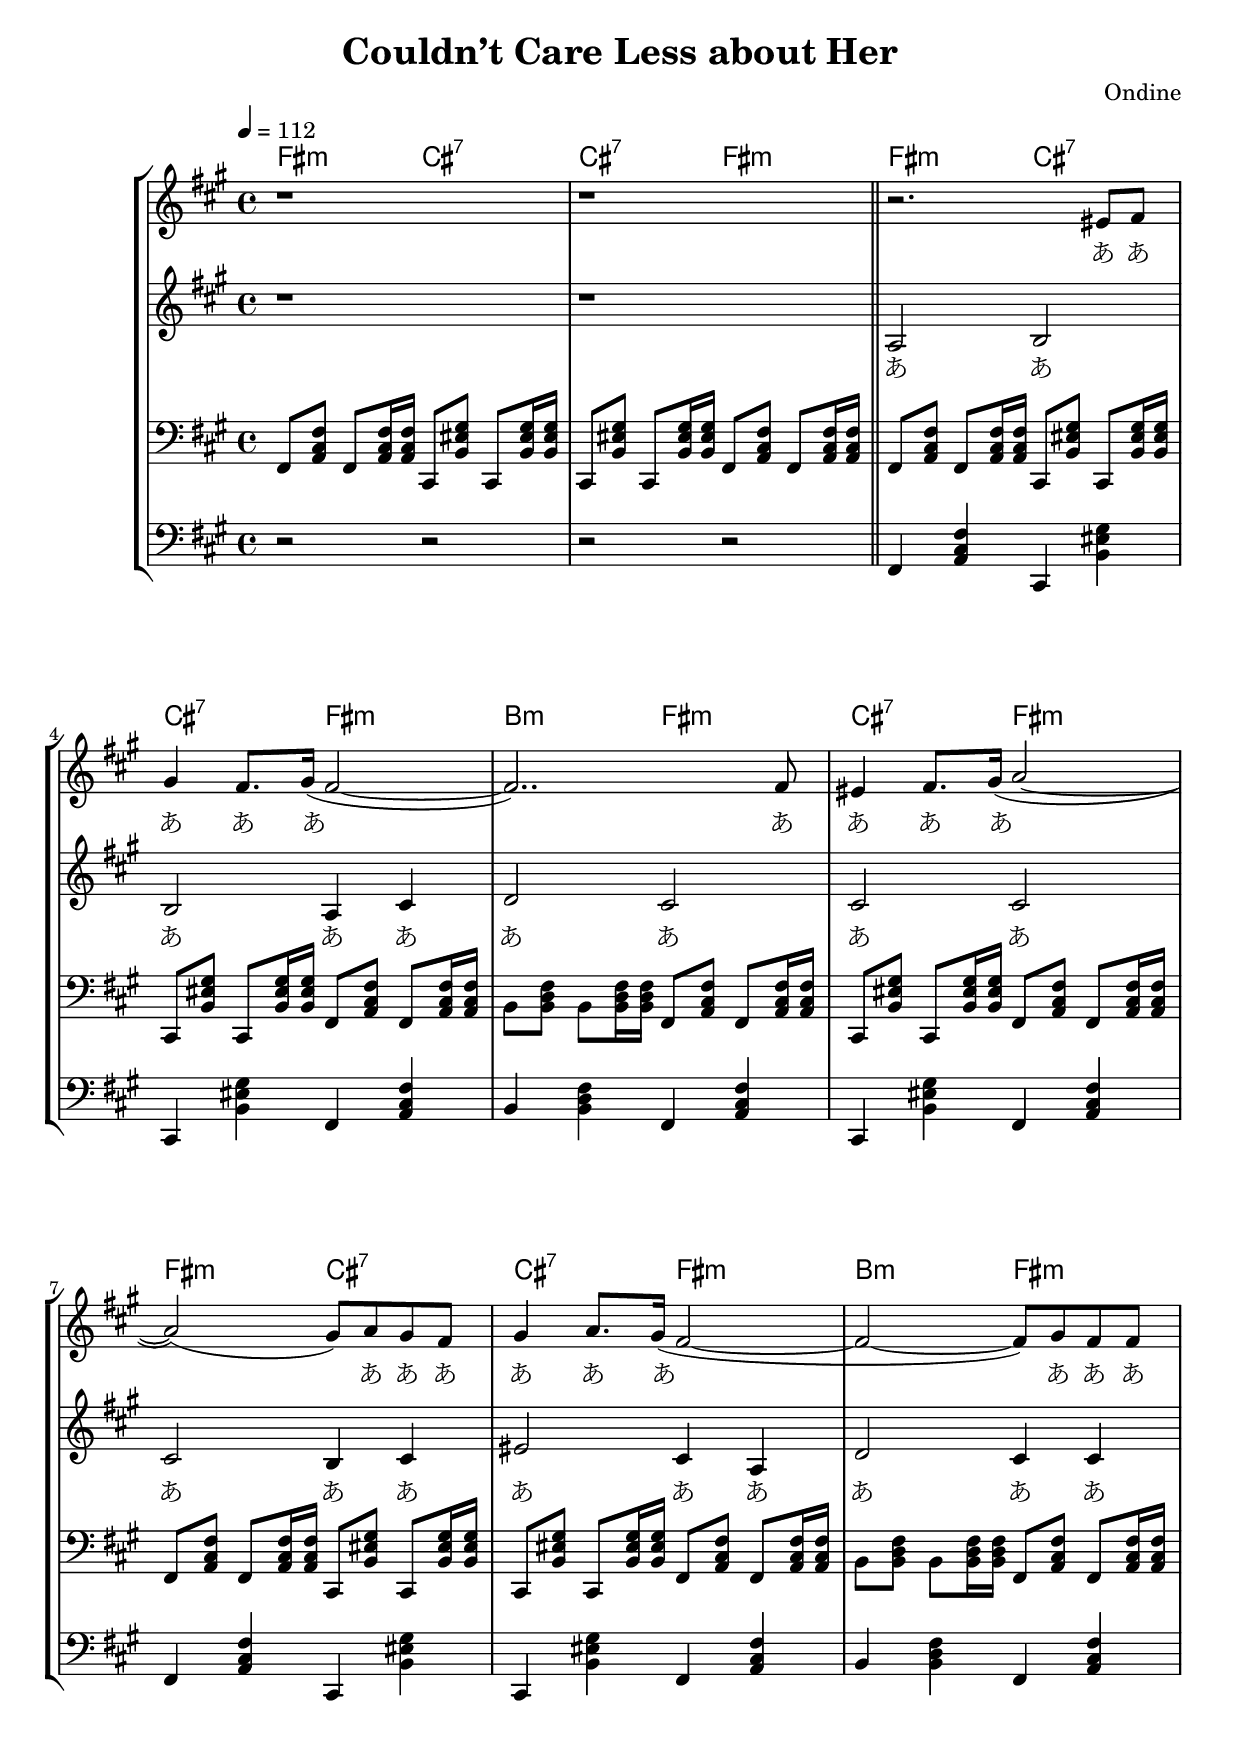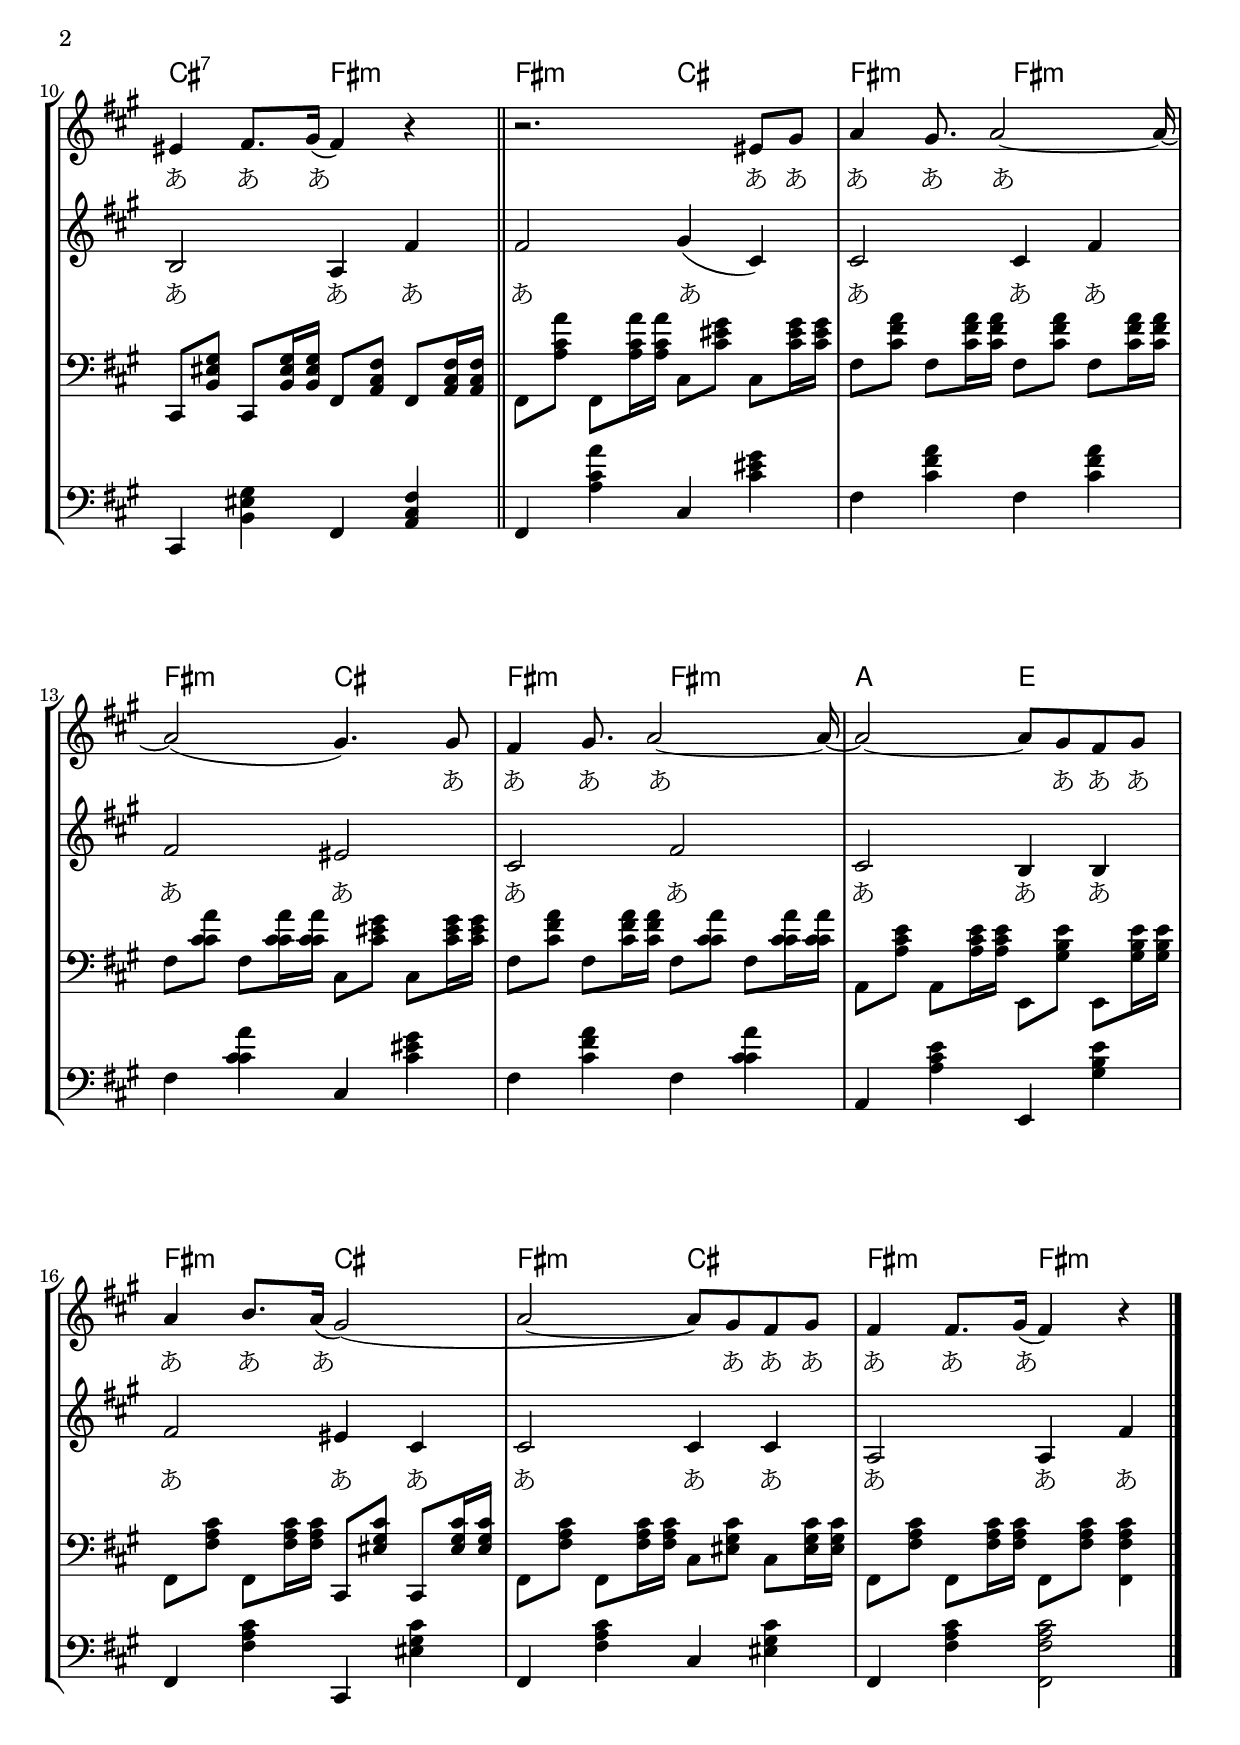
\version "2.12.1"

\header {
	title = \markup {"Couldn’t Care Less about Her"}
	composer = \markup \center-column {Ondine}
}

harmony = \chordmode {
	fis2:m cis:7 cis:7 fis:m 

	fis:m cis:7 cis:7 fis:m b:m fis:m cis:7 fis:m fis:m cis:7 cis:7 fis:m b:m fis:m cis:7 fis:m 

	fis:m cis fis:m fis:m fis:m cis fis:m fis:m a e fis:m cis fis:m cis fis:m fis:m 
}

melody = {
	\key a \major
	\tempo 4 = 112
	r1 | r1   
	\set Staff.midiInstrument = #"Slap Bass 2"
	r2. eis'8  fis'8 
	gis'4  fis'8.  gis'16  (fis'2~ 
	fis'2..)  fis'8 
	eis'4  fis'8.  gis'16  (a'2~ 
	a'2)  (gis'8)  a'8  gis'8  fis'8 
	gis'4  a'8.  gis'16  (fis'2~ 
	fis'2~fis'8)  gis'8  fis'8  fis'8 
	eis'4  fis'8.  gis'16  (fis'4)  	r4 	\set Staff.midiInstrument = #"Slap Bass 2"
	r2. eis'8  gis'8 
	a'4  gis'8.  a'2~a'16~ 
	a'2  (gis'4.)  gis'8 
	fis'4  gis'8.  a'2~a'16~ 
	a'2~a'8  gis'8  fis'8  gis'8 
	a'4  b'8.  a'16  (gis'2) 
	(a'2~a'8)  gis'8  fis'8  gis'8 
	fis'4  fis'8.  gis'16  (fis'4)  	r4 	\bar "|."
}

words = \lyricmode {
	
	あ  あ  あ  あ  あ  あ  あ  あ  あ  あ  あ  あ  あ  あ  あ  あ  あ  あ  あ  あ  あ  
	あ  あ  あ  あ  あ  あ  あ  あ  あ  あ  あ  あ  あ  あ  あ  あ  あ  あ  あ  あ  あ  
}

secondmelody = {
	\key a \major
	\tempo 4 = 112
	r1 | r1   
	\set Staff.midiInstrument = #"Slap Bass 2"
	 a2  b2 
	b2  a4  cis'4 
	d'2  cis'2 
	cis'2  cis'2 
	cis'2  b4  cis'4 
	eis'2  cis'4  a4 
	d'2  cis'4  cis'4 
	b2  a4  fis'4
	\set Staff.midiInstrument = #"Slap Bass 2"
	 fis'2  gis'4  (cis'4) 
	cis'2  cis'4  fis'4 
	fis'2  eis'2 
	cis'2  fis'2 
	cis'2  b4  b4 
	fis'2  eis'4  cis'4 
	cis'2  cis'4  cis'4 
	a2  a4  fis'4
	\bar "|."
}

secondwords = \lyricmode {
	
	あ  あ  あ  あ  あ  あ  あ  あ  あ  あ  あ  あ  あ  あ  あ  あ  あ  あ  あ  あ  あ  
	あ  あ  あ  あ  あ  あ  あ  あ  あ  あ  あ  あ  あ  あ  あ  あ  あ  あ  あ  あ  あ  
}

tempochange = {
	\tempo 4 = 112
	r1 | r1 \bar "||"
	\tempo 4 = 112
	r1 | r1 | r1 | r1 | r1 | r1 | r1 | r1 \bar "||"
	\tempo 4 = 112
	r1 | r1 | r1 | r1 | r1 | r1 | r1 | r1 \bar "|."
}

mainacc = {
	\clef bass
	\set Staff.midiInstrument = #"Rock Organ"
	\key a \major
	\tempo 4 = 112
	fis,8 <a, cis fis> fis, <a, cis fis>16 <a, cis fis>
	cis,8 <b, eis gis> cis, <b, eis gis>16 <b, eis gis>
	cis,8 <b, eis gis> cis, <b, eis gis>16 <b, eis gis>
	fis,8 <a, cis fis> fis, <a, cis fis>16 <a, cis fis>
	\bar "||"

	\set Staff.midiInstrument = #"Rock Organ"
	fis,8 <a, cis fis> fis, <a, cis fis>16 <a, cis fis>
	cis,8 <b, eis gis> cis, <b, eis gis>16 <b, eis gis>
	cis,8 <b, eis gis> cis, <b, eis gis>16 <b, eis gis>
	fis,8 <a, cis fis> fis, <a, cis fis>16 <a, cis fis>
	b,8 <b, d fis> b, <b, d fis>16 <b, d fis>
	fis,8 <a, cis fis> fis, <a, cis fis>16 <a, cis fis>
	cis,8 <b, eis gis> cis, <b, eis gis>16 <b, eis gis>
	fis,8 <a, cis fis> fis, <a, cis fis>16 <a, cis fis>
	fis,8 <a, cis fis> fis, <a, cis fis>16 <a, cis fis>
	cis,8 <b, eis gis> cis, <b, eis gis>16 <b, eis gis>
	cis,8 <b, eis gis> cis, <b, eis gis>16 <b, eis gis>
	fis,8 <a, cis fis> fis, <a, cis fis>16 <a, cis fis>
	b,8 <b, d fis> b, <b, d fis>16 <b, d fis>
	fis,8 <a, cis fis> fis, <a, cis fis>16 <a, cis fis>
	cis,8 <b, eis gis> cis, <b, eis gis>16 <b, eis gis>
	fis,8 <a, cis fis> fis, <a, cis fis>16 <a, cis fis>
	\bar "||"

	\set Staff.midiInstrument = #"Rock Organ"
	fis,8 <cis' a a'> fis, <cis' a a'>16 <cis' a a'>
	cis8 <cis' eis' gis'> cis <cis' eis' gis'>16 <cis' eis' gis'>
	fis8 <cis' fis' a'> fis <cis' fis' a'>16 <cis' fis' a'>
	fis8 <cis' fis' a'> fis <cis' fis' a'>16 <cis' fis' a'>
	fis8 <cis' cis' a'> fis <cis' cis' a'>16 <cis' cis' a'>
	cis8 <cis' eis' gis'> cis <cis' eis' gis'>16 <cis' eis' gis'>
	fis8 <cis' fis' a'> fis <cis' fis' a'>16 <cis' fis' a'>
	fis8 <cis' cis' a'> fis <cis' cis' a'>16 <cis' cis' a'>
	a,8 <a cis' e'> a, <a cis' e'>16 <a cis' e'>
	e,8 <gis b e'> e, <gis b e'>16 <gis b e'>
	fis,8 <fis a cis'> fis, <fis a cis'>16 <fis a cis'>
	cis,8 <eis gis cis'> cis, <eis gis cis'>16 <eis gis cis'>
	fis,8 <fis a cis'> fis, <fis a cis'>16 <fis a cis'>
	cis8 <eis gis cis'> cis <eis gis cis'>16 <eis gis cis'>
	fis,8 <fis a cis'> fis, <fis a cis'>16 <fis a cis'>
	fis,8 <fis a cis'>8 <fis, fis a cis'>4
	\bar "|."
}

subacc = {
	\clef bass
	\set Staff.midiInstrument = #"Acoustic grand"
	\key a \major
	\tempo 4 = 112
	r2
	r2
	r2
	r2
	\bar "||"

	\set Staff.midiInstrument = #"Acoustic Bass"
	fis,4 <a, cis fis>4
	cis,4 <b, eis gis>4
	cis,4 <b, eis gis>4
	fis,4 <a, cis fis>4
	b,4 <b, d fis>4
	fis,4 <a, cis fis>4
	cis,4 <b, eis gis>4
	fis,4 <a, cis fis>4
	fis,4 <a, cis fis>4
	cis,4 <b, eis gis>4
	cis,4 <b, eis gis>4
	fis,4 <a, cis fis>4
	b,4 <b, d fis>4
	fis,4 <a, cis fis>4
	cis,4 <b, eis gis>4
	fis,4 <a, cis fis>4
	\bar "||"

	\set Staff.midiInstrument = #"Choir Aahs"
	fis,4 <cis' a a'>4
	cis4 <cis' eis' gis'>4
	fis4 <cis' fis' a'>4
	fis4 <cis' fis' a'>4
	fis4 <cis' cis' a'>4
	cis4 <cis' eis' gis'>4
	fis4 <cis' fis' a'>4
	fis4 <cis' cis' a'>4
	a,4 <a cis' e'>4
	e,4 <gis b e'>4
	fis,4 <fis a cis'>4
	cis,4 <eis gis cis'>4
	fis,4 <fis a cis'>4
	cis4 <eis gis cis'>4
	fis,4 <fis a cis'>4
	<fis, fis a cis'>2
	\bar "|."
}

percA = {
	\drummode {
	r1 |r1 \bar "||"
	r1 |r1 |r1 |r1 |r1 |r1 |r1 |r1 \bar "||"
	r1 |r1 |r1 |r1 |r1 |r1 |r1 |r1 \bar "|."
	}
}

percB = {
	\drummode {
	r1 |r1 \bar "||"
	r1 |r1 |r1 |r1 |r1 |r1 |r1 |r1 \bar "||"
	r1 |r1 |r1 |r1 |r1 |r1 |r1 |r1 \bar "|."
	}
}

percC = {
	\drummode {
	r1 |r1 \bar "||"
	r1 |r1 |r1 |r1 |r1 |r1 |r1 |r1 \bar "||"
	r1 |r1 |r1 |r1 |r1 |r1 |r1 |r1 \bar "|."
	}
}

percD = {
	\drummode {
	r1 |r1 \bar "||"
	r1 |r1 |r1 |r1 |r1 |r1 |r1 |r1 \bar "||"
	r1 |r1 |r1 |r1 |r1 |r1 |r1 |r1 \bar "|."
	}
}

percE = {
	\drummode {
	r1 |r1 \bar "||"
	r1 |r1 |r1 |r1 |r1 |r1 |r1 |r1 \bar "||"
	r1 |r1 |r1 |r1 |r1 |r1 |r1 |r1 \bar "|."
	}
}

\score {
	<<
		\new StaffGroup <<
			\new ChordNames {\harmony}
			\new Voice = "melody" {\melody}
			\new Lyrics \lyricsto "melody" \words
			\new Voice = "secondmelody" {\secondmelody}
			\new Lyrics \lyricsto "secondmelody" \secondwords
			\new Staff = "mainacc" {\mainacc}
			\new Staff = "subacc" {\subacc}
		>>
	>>
	\layout { }
}
